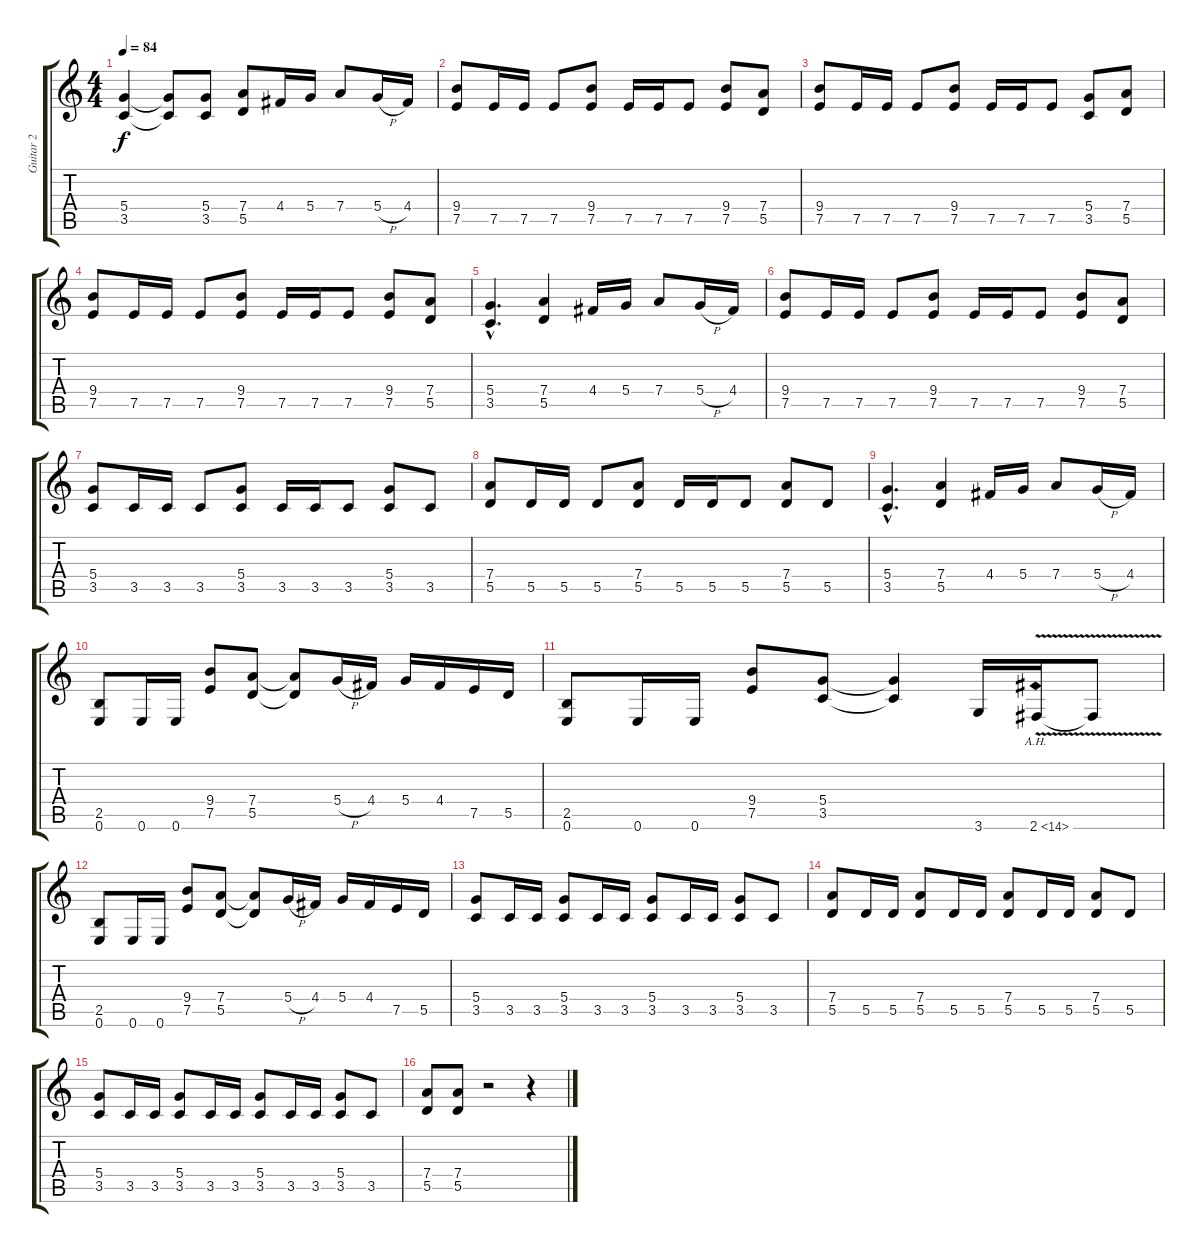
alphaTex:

\track ("Guitar 2" "Guitar 2") {instrument overdrivenguitar}
\staff {score tabs}
\tuning (E4 B3 G3 D3 A2 E2) {hide}
\ts (4 4)
\tempo 84
\clef g2
\ks c
(5.4 3.5).4{dy f} (5.4{t} 3.5{t}).8 (5.4 3.5).8 (7.4 5.5).8 4.4.16 5.4.16 7.4.8 5.4{h}.16 4.4.16 |
(9.4 7.5).8 7.5.16 7.5.16 7.5.8 (9.4 7.5).8 7.5.16 7.5.16 7.5.8 (9.4 7.5).8 (7.4 5.5).8 |
(9.4 7.5).8 7.5.16 7.5.16 7.5.8 (9.4 7.5).8 7.5.16 7.5.16 7.5.8 (5.4 3.5).8 (7.4 5.5).8 |
(9.4 7.5).8 7.5.16 7.5.16 7.5.8 (9.4 7.5).8 7.5.16 7.5.16 7.5.8 (9.4 7.5).8 (7.4 5.5).8 |
(5.4{hac} 3.5{hac}).4{d} (7.4 5.5).4 4.4.16 5.4.16 7.4.8 5.4{h}.16 4.4.16 |
(9.4 7.5).8 7.5.16 7.5.16 7.5.8 (9.4 7.5).8 7.5.16 7.5.16 7.5.8 (9.4 7.5).8 (7.4 5.5).8 |
(5.4 3.5).8 3.5.16 3.5.16 3.5.8 (5.4 3.5).8 3.5.16 3.5.16 3.5.8 (5.4 3.5).8 3.5.8 |
(7.4 5.5).8 5.5.16 5.5.16 5.5.8 (7.4 5.5).8 5.5.16 5.5.16 5.5.8 (7.4 5.5).8 5.5.8 |
(5.4{hac} 3.5{hac}).4{d} (7.4 5.5).4 4.4.16 5.4.16 7.4.8 5.4{h}.16 4.4.16 |
(2.5 0.6).8 0.6.16 0.6.16 (9.4 7.5).8 (7.4 5.5).8 (7.4{t} 5.5{t}).8 5.4{h}.16 4.4.16 5.4.16 4.4.16 7.5.16 5.5.16 |
(2.5 0.6).8 0.6.16 0.6.16 (9.4 7.5).8 (5.4 3.5).8 (5.4{t} 3.5{t}).4 3.6.16 2.6{ah 12 v}.16 2.6{t}.8 |
(2.5 0.6).8 0.6.16 0.6.16 (9.4 7.5).8 (7.4 5.5).8 (7.4{t} 5.5{t}).8 5.4{h}.16 4.4.16 5.4.16 4.4.16 7.5.16 5.5.16 |
(5.4 3.5).8 3.5.16 3.5.16 (5.4 3.5).8 3.5.16 3.5.16 (5.4 3.5).8 3.5.16 3.5.16 (5.4 3.5).8 3.5.8 |
(7.4 5.5).8 5.5.16 5.5.16 (7.4 5.5).8 5.5.16 5.5.16 (7.4 5.5).8 5.5.16 5.5.16 (7.4 5.5).8 5.5.8 |
(5.4 3.5).8 3.5.16 3.5.16 (5.4 3.5).8 3.5.16 3.5.16 (5.4 3.5).8 3.5.16 3.5.16 (5.4 3.5).8 3.5.8 |
(7.4 5.5).8 (7.4 5.5).8 r.2 r.4
